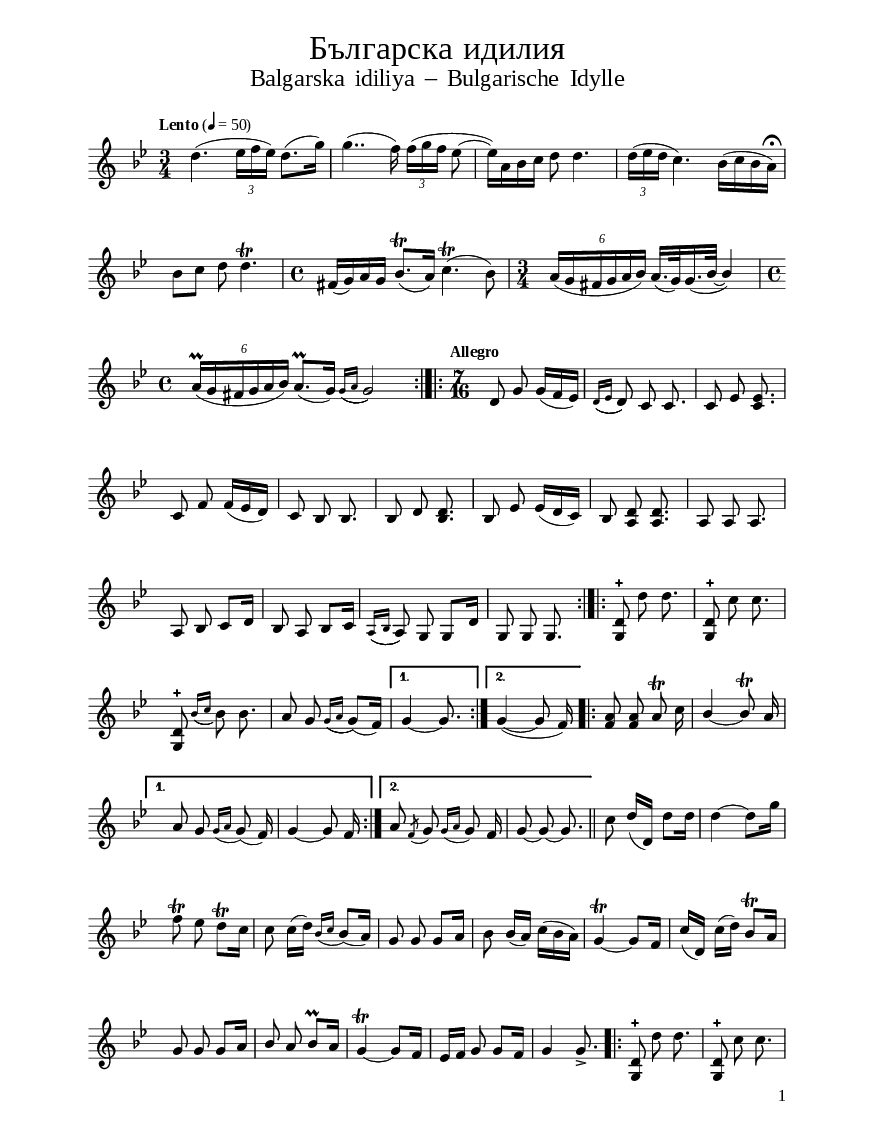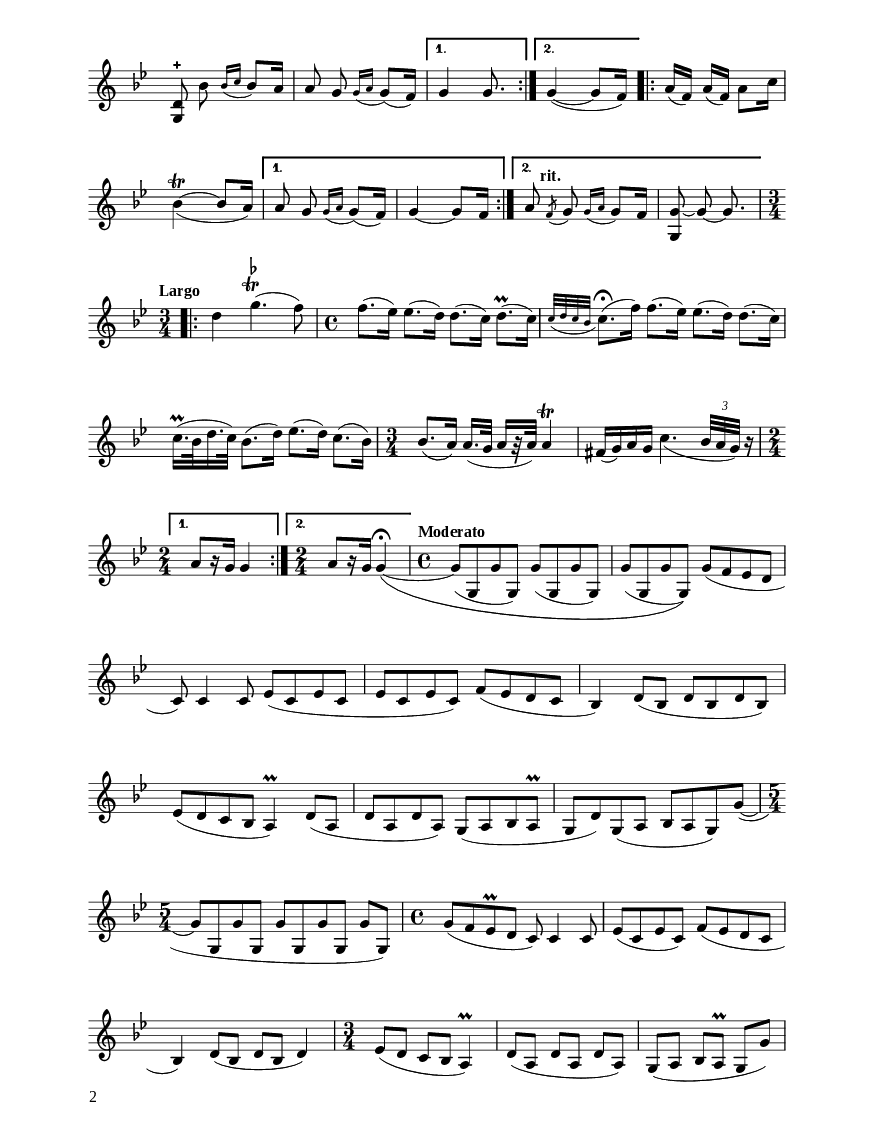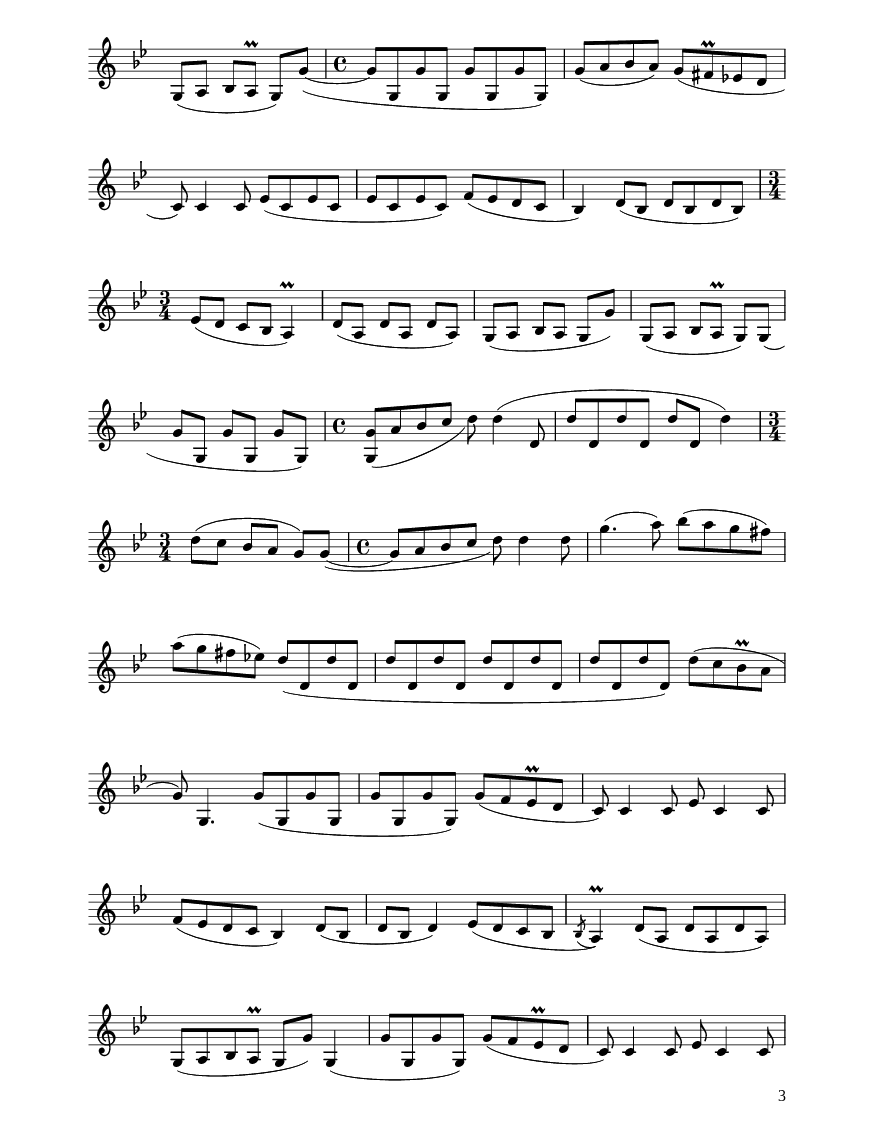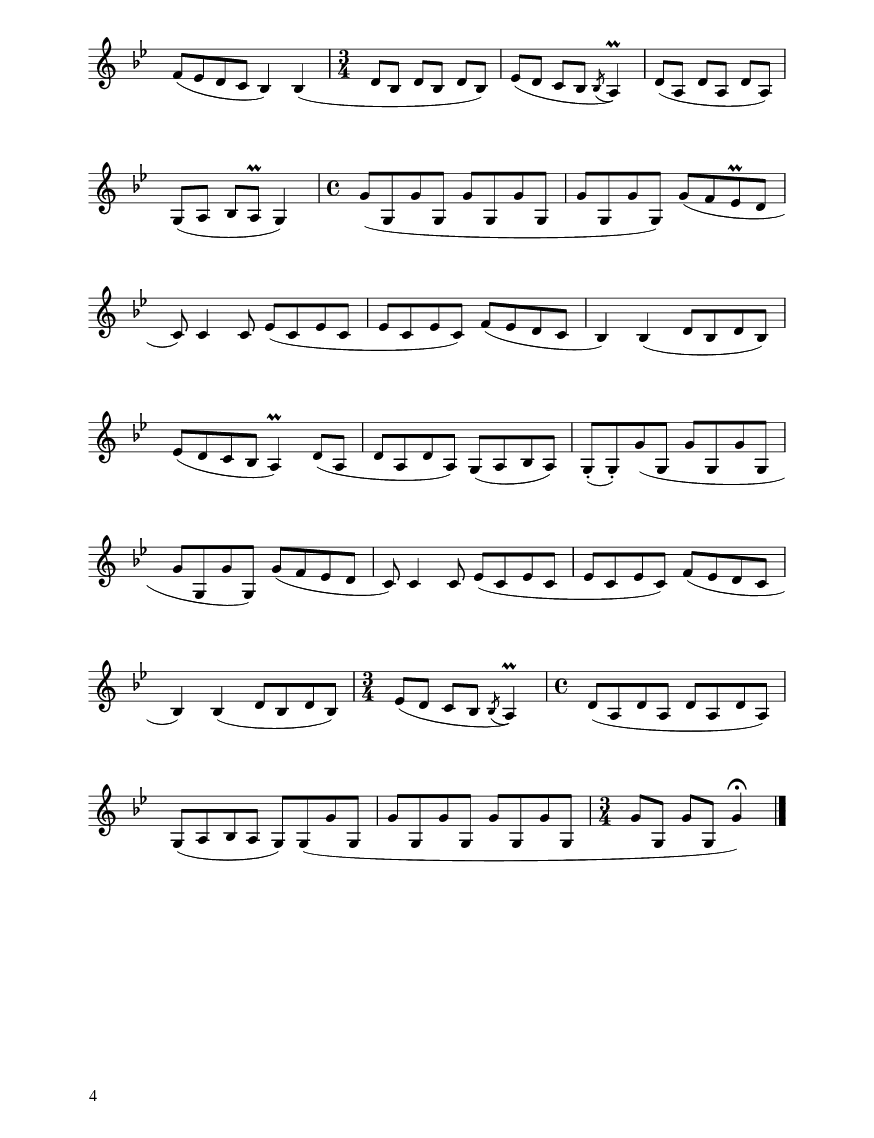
\version "2.24.0"

% include paper part and global functions
\include "include/globals.ily"

\bookpart {
  \include "include/bookpart-paper.ily"
  \score {
    \include "include/score-layout.ily"

    \new Voice \relative c' {
      \clef treble
      \key g \minor
      \time 3/4
      \tempoFunc "Lento" 4 "50"
      \autoBeamOff
      \repeat volta 1 {
        d'4.( \tuplet 3/2 { ees16 [f ees]) } d8.([g16]) | \noBreak
        g4..(f16) \tuplet 3/2 { f16( [g f] } ees8~ | \noBreak
        ees16)[a, bes c] d8 d4. | \noBreak
        \tuplet 3/2 { d16( [ees d] } c4.) bes16([c bes a\fermata]) | \break

        bes8 [c] d8 d4.\trill | \noBreak
        \time 4/4 fis,16([g) a g] bes8.\trill([ a16]) c4.\trill( bes8) | \noBreak
        \time 3/4  \tuplet 6/4 { a16([g fis g a bes]) }  a16.([g32) \slurDown g16.(\tieDown bes32~] \stemUp bes4) | \time 4/4 \break

        \tuplet 6/4 { a16\prall([g fis g a bes]) } a8.\prall([g16])  \acciaccatura { g16([ a] } g2) | \bar ":|.|:" \noBreak
      }
      %\set Score.doubleRepeatType = #":|.|:"
      \repeat volta 1 {
        \time 7/16
        \tempo "Allegro"

        d8 g g16([f ees]) | \noBreak
        \acciaccatura { d16([ ees]  } d8) c8 c8. | \noBreak
        c8 ees <c ees>8. | \break

        c8 f f16([ees d]) | \noBreak
        c8 bes bes8. | \noBreak
        bes8 d <bes d>8. | \noBreak
        bes8 ees ees16([d c]) | \noBreak
        bes8 <a d>8 <a d>8. | \noBreak
        a8 a a8. | \break

        a8 bes c[d16] | \noBreak
        bes8 a bes[c16] | \noBreak
        \acciaccatura { a16([ bes]} a8) g g[d'16] | \noBreak
        g,8 g g8. \bar ":|.|:" \noBreak
      }
      \repeat volta 2 {
        <g d'>8\stopped \stemNeutral d''8 d8. | \noBreak
        <g,, d'>8\stopped c'8 c8. | \break

        <g, d'>8\stopped \acciaccatura { bes'16([c] } bes8) bes8. | \noBreak
        a8 g \acciaccatura { g16([a]} g8)([f16]) | \noBreak
      }
      \alternative {
        { g4~ g8. | \noBreak }
        { g4~(g8 f16) | \noBreak }
      }
      \repeat volta 2 {
        <f a>8 <f a> a\trill c16 | \noBreak
        \stemUp bes4~ bes8\trill a16 | \break
      }
      \alternative {
        {
          a8 g \acciaccatura { g16[a]}  g8( f16) | \noBreak
          g4~ g8 f16 | \noBreak
        }
        {
          a8 \acciaccatura { f8 } g \acciaccatura { g16[a] } g8 f16 | \noBreak
          g8~ g~ g8. | \bar "||" \noBreak
        }
      }
      \stemNeutral c8 d16([d,]) d'8[d16] | \noBreak
      \tieUp d4~ d8[g16] | \break

      f8\trill ees d\trill[c16] | \noBreak
      c8 \slurNeutral c16([d]) \acciaccatura { bes16[c] } bes8([a16]) | \noBreak
      g8 g g[a16] | \noBreak
      bes8 bes16([a]) c16([bes a]) | \noBreak
      \tieNeutral g4~\trill g8[f16] | \noBreak
      c'([d,]) c'([d]) bes8\trill[a16] \break

      g8 g g[a16] | \noBreak
      \stemUp bes8 a bes8\prall[a16] | \noBreak
      g4~\trill g8[f16]  | \noBreak
      ees16[f] g8 g[f16] | \noBreak
      g4 g8.\accent | \noBreak
      \repeat volta 2 {
        \stemNeutral <d g,>8\stopped d'8 d8. | \noBreak
        <d, g,>8\stopped c'8 c8. | \break

        <d, g,>8\stopped bes' \acciaccatura { bes16[c] } bes8[a16] | \noBreak
        a8 g \acciaccatura { g16[a] } g8([f16]) | \noBreak
      }
      \alternative {
        { g4 g8. }
        { g4~(g8[f16]) }
      }
      \repeat volta 2 {
        a16([f]) a16([f]) a8[c16] | \break

        \tieUp \slurDown bes4~\trill(bes8[a16])
      }
      \alternative {
        {
          a8 g \acciaccatura { g16[a] } g8([f16]) | \noBreak
          \tieNeutral g4~ g8[f16] | \noBreak
        }
        {
          \once \override Score.MetronomeMark.outside-staff-priority = #599
          \once \override Score.MetronomeMark.X-extent=#'(-1.5 . 0)
          \tempo "rit."
          a8 \acciaccatura { f8 } g \acciaccatura { g16[a] } g8[f16] | \noBreak
          <g g,>8~ g~ g8. | \noBreak
        }
      }
      \time 3/4 \break
      \repeat volta 2 {
        \tempo "Largo"
        \slurNeutral d'4 g4.^\markup{
          \override #'(baseline-skip . 2)
          \column {\flat \musicglyph #"scripts.trill"}

        }(f8) | \noBreak
        \time 4/4 f8.([ees16]) ees8.([d16]) d8.([c16]) d8.\prall([c16]) | \noBreak
        \acciaccatura { c32[d c bes] } c8.\fermata([f16]) f8.([ees16]) ees8.([d16]) d8.([c16]) | \break

        c16.\prall([bes32 d16. c32]) bes8.([d16]) ees8.([d16]) c8.([bes16]) | \noBreak
        \time 3/4 bes8.([a16]) a16.([g32] a16[r32 a32]) a4\trill | \noBreak
        fis16([g) a g] \slurDown c4.( \tuplet 3/2 {bes32[ a g])} r16 | \time 2/4 \break
      }
      \alternative {
        { a8[r16 g16] g4 | \noBreak }
        { \time 2/4 a8[r16 g16] g4\fermata~\( | \noBreak }
      }
      \tempo "Moderato"
      \time 4/4
      g8([g, g' g,]) g'8([g, g' g,]) | \noBreak
      g'8([g, g' g,])\) g'8([f ees d] | \break

      c8) c4 c8 ees8([c ees c] | \noBreak
      ees8[c ees c]) f8([ ees d c] | \noBreak
      bes4) d8([bes] d8[bes d bes]) | \break

      ees8([d c bes] a4\prall) d8([a] | \noBreak
      d8[a d a]) g8([a bes a\prall] | \noBreak
      g[ d') g,( a] bes[a g) g'~(] | \time 5/4 \break

      g[g, g' g,]  g'[g, g' g,] g'[g,]) | \noBreak
      \time 4/4 g'([f ees\prall	 d] c) c4 c8 | \noBreak
      ees([c ees c]) f([ees d c] | \break
      bes4) d8([bes] d8[bes] d4) | \noBreak
      \time 3/4 ees8([d] c[bes] a4\prall) | \noBreak
      d8([a] d8[a] d8[a]) | \noBreak
      g([a] bes[a\prall] g[g']) | \break

      g,([a] bes[a\prall] g[)g'~]( | \noBreak
      \time 4/4 g[g, g' g,] g'[g, g' g,]) | \noBreak
      g'([a bes a]) g([fis\prall ees! d] | \break

      c8) c4 c8 ees([c ees c] | \noBreak
      ees[c ees c]) f([ees d c] | \noBreak
      bes4) d8([bes] d[bes d bes]) | \time 3/4 \break

      ees([d] c[bes] a4\prall) | \noBreak
      d8([a] d[a] d[a]) | \noBreak
      g([a] bes[a] g[g']) | \noBreak
      g,([a] bes[a\prall] g)[g]( | \break

      g'[g,] g'[g,] g'[g,]) | \noBreak
      \time 4/4 <g' g,>([a bes c] d) \slurUp d4( d,8 | \noBreak
      d'[d, d' d,] d'[d,] d'4) | \time 3/4 \break

      d8([c] bes[a] \slurDown g[)g~(] | \noBreak
      \time 4/4 g[a bes c] d) d4 d8 | \noBreak
      \slurNeutral g4.(a8) bes([a g fis]) | \break

      a([g fis ees!]) d([d, d' d,] | \noBreak
      d'[d, d' d,] d'[d, d' d,] | \noBreak
      d'[d, d' d,]) d'([c bes\prall a] | \break

      g) g,4. g'8([g, g' g,] | \noBreak
      g'[g, g' g,]) g'([f ees\prall d] | \noBreak
      c) c4 c8 ees c4 c8 \break

      f([ees d c] bes4) d8([bes] | \noBreak
      d[bes] d4) ees8([d c bes] | \noBreak
      \acciaccatura { bes } a4\prall)
      d8([a] d[a d a]) \break

      g([a bes a\prall] g[g']) g,4( | \noBreak
      g'8[g, g' g,]) g'([f ees\prall d] | \noBreak
      c8) c4  c8 ees c4 c8 | \break

      f([ees d c] bes4) bes( | \noBreak
      \time 3/4 d8[bes] d8[bes] d8[bes]) | \noBreak
      ees([d] c[bes] \acciaccatura { bes } a4\prall)	| \noBreak
      d8([a] d[a] d[a]) | \break

      g([a] bes[a\prall] g4) | \noBreak
      \time 4/4 g'8([g, g' g,] g'[g, g' g,] | \noBreak
      g'[g, g' g,]) g'([f ees\prall d] | \break

      c) c4 c8 ees([c ees c] | \noBreak
      ees[c ees c]) f([ees d c] | \noBreak
      bes4) bes( d8[bes d bes]) | \break

      ees([ d c bes] a4\prall) d8([a] | \noBreak
      d[a d a]) g([a bes a]) | \noBreak
      g\staccato([g\staccato) g'( g,] g'[g, g' g,] | \break

      g'[g, g' g,]) g'([f ees d] | \noBreak
      c) c4 c8 ees([c ees c] | \noBreak
      ees[c ees c]) f([ees d c] | \break

      bes4) bes( d8[bes d bes]) | \noBreak
      \time 3/4 ees([d] c[bes] \acciaccatura { bes } a4\prall) | \noBreak
      \time 4/4 d8([a d a] d[a d a]) | \break

      g([a bes a] g[)g( g' g,] | \noBreak
      g'[g, g' g,] g'[g, g' g,] | \noBreak
      \time 3/4 g'[g,] g'[g,] g'4\fermata) \bar "|."
    }

    \addlyrics {}
    \addlyrics {}

    \header {
      title = \markup \column \normal-text \fontsize #2.5 {
        \center-align
        \line { Българска идилия }
        \vspace #-0.6
        \center-align
        \line \fontsize #-3 { Balgarska idiliya  – Bulgarische Idylle}
        \vspace #-0.8
        \center-align
        \line \fontsize #-3 { " " }
      }
    }

    \midi{}

  } % score


  % include foreign translation(s) of the song
  %\include "lyrics_de/lyrics_de_file_name.ly"

} % bookpart
